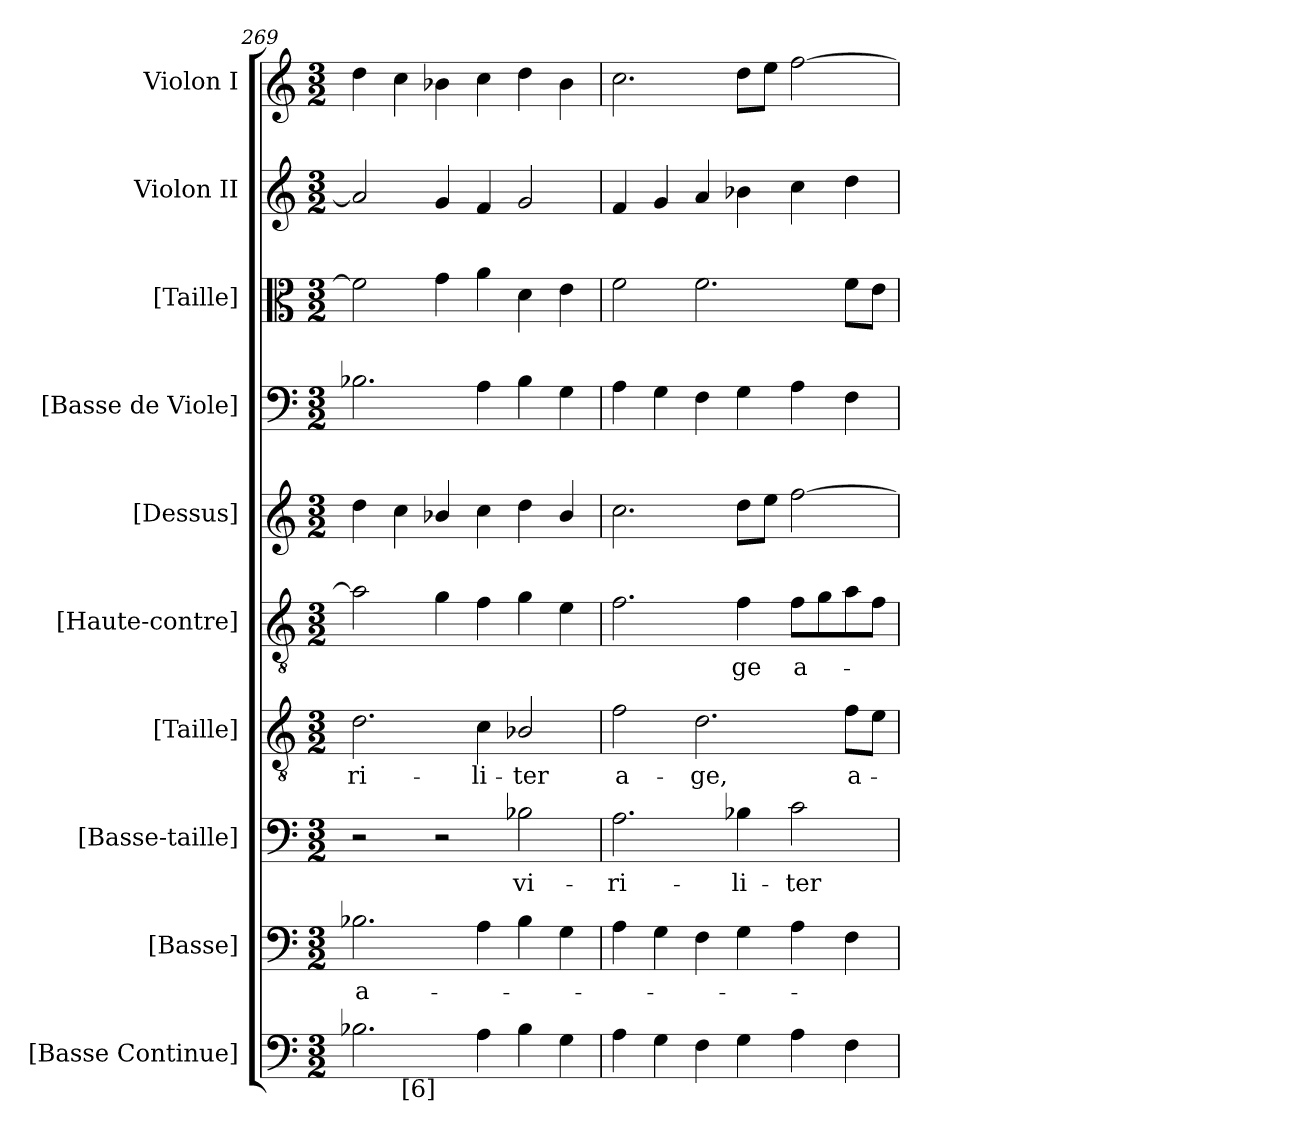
**kern	**kern	**text	**kern	**text	**kern	**text	**kern	**text	**kern	**kern	**kern	**kern	**kern
*part10	*part9	*part9	*part8	*part8	*part7	*part7	*part6	*part6	*part5	*part4	*part3	*part2	*part1
*staff10	*staff9	*staff9	*staff8	*staff8	*staff7	*staff7	*staff6	*staff6	*staff5	*staff4	*staff3	*staff2	*staff1
*I"[Basse Continue]	*I"[Basse]	*	*I"[Basse-taille]	*	*I"[Taille]	*	*I"[Haute-contre]	*	*I"[Dessus]	*I"[Basse de Viole]	*I"[Taille]	*I"Violon II	*I"Violon I
*I'B.c.	*I'B.	*	*I'B.t.	*	*I'T.	*	*I'H.C.	*	*I'D.	*	*	*I'Vln. II	*I'Vln. I
*clefF4	*clefF4	*	*clefF4	*	*clefGv2	*	*clefGv2	*	*clefG2	*clefF4	*clefC3	*clefG2	*clefG2
*	*	*	*	*	*ITrd7c12	*	*ITrd7c12	*	*	*	*	*	*
*k[]	*k[]	*	*k[]	*	*k[]	*	*k[]	*	*k[]	*k[]	*k[]	*k[]	*k[]
*M3/2	*M3/2	*	*M3/2	*	*M3/2	*	*M3/2	*	*M3/2	*M3/2	*M3/2	*M3/2	*M3/2
=269	=269	=269	=269	=269	=269	=269	=269	=269	=269	=269	=269	=269	=269
!	!	!LO:LY:b:color=#000000	!	!	!	!	!	!	!	!	!	!	!
!LO:TX:b:rj:t=[7]	!	!	!	!	!	!	!	!	!	!	!	!	!
!	!	!	!	!	!	!LO:LY:b:color=#000000	!	!	!	!	!	!	!
*^	*	*	*	*	*	*	*	*	*	*	*	*	*
2.B-Xi\	2ryy	2.B-Xi\	a-	2r	.	2.Di\	-ri-	2Ai\]	.	4ddi\	2.B-Xi\	2fi\]	2ai/]	4ddi\
.	.	.	.	.	.	.	.	.	.	4cci\	.	.	.	4cci\
!	!LO:TX:b:rj:t=[6]	!	!	!	!	!	!	!	!	!	!	!	!	!
.	1ryy	.	.	2r	.	.	.	4Gi\	.	4b-Xi/	.	4gi\	4gi/	4b-Xi\
!	!	!	!	!	!	!	!LO:LY:b:color=#000000	!	!	!	!	!	!	!
4Ai\	.	4Ai\	.	.	.	4Ci\	-li-	4Fi\	.	4cci\	4Ai\	4ai\	4fi/	4cci\
!	!	!	!	!	!LO:LY:b:color=#000000	!	!	!	!	!	!	!	!	!
!	!	!	!	!	!	!	!LO:LY:b:color=#000000	!	!	!	!	!	!	!
4B-i\	.	4B-i\	.	2B-Xi\	vi-	2BB-Xi/	-ter	4Gi\	.	4ddi\	4B-i\	4di\	2gi/	4ddi\
4Gi\	.	4Gi\	.	.	.	.	.	4Ei\	.	4b-i/	4Gi\	4ei\	.	4b-i\
*v	*v	*	*	*	*	*	*	*	*	*	*	*	*	*
!!LO:PB:g=z
=270	=270	=270	=270	=270	=270	=270	=270	=270	=270	=270	=270	=270	=270
*^	*	*	*	*	*	*	*	*	*	*	*	*	*
!	!	!	!	!	!LO:LY:b:color=#000000	!	!	!	!	!	!	!	!	!
*v	*v	*	*	*	*	*	*	*	*	*	*	*	*	*
*^	*	*	*	*	*	*	*	*	*	*	*	*	*
!LO:TX:b:rj:t=6	!	!	!	!	!	!	!	!	!	!	!	!	!	!
!	!	!	!	!	!	!	!LO:LY:b:color=#000000	!	!	!	!	!	!	!
*v	*v	*	*	*	*	*	*	*	*	*	*	*	*	*
4Ai\	4Ai\	.	2.Ai\	-ri-	2Fi\	a-	2.Fi\	.	2.cci\	4Ai\	2fi\	4fi/	2.cci\
4Gi\	4Gi\	.	.	.	.	.	.	.	.	4Gi\	.	4gi/	.
!	!	!	!	!	!	!LO:LY:b:color=#000000	!	!	!	!	!	!	!
4Fi\	4Fi\	.	.	.	2.Di\	-ge,	.	.	.	4Fi\	2.fi\	4ai/	.
!	!	!	!	!LO:LY:b:color=#000000	!	!	!	!	!	!	!	!	!
!	!	!	!	!	!	!	!	!LO:LY:b:color=#000000	!	!	!	!	!
4Gi\	4Gi\	.	4B-Xi\	-li-	.	.	4Fi\	-ge	8ddi\L	4Gi\	.	4b-Xi\	8ddi\L
.	.	.	.	.	.	.	.	.	8eei\J	.	.	.	8eei\J
!	!	!	!	!LO:LY:b:color=#000000	!	!	!	!	!	!	!	!	!
!	!	!	!	!	!	!	!	!LO:LY:b:color=#000000	!	!	!	!	!
4Ai\	4Ai\	.	2ci\	-ter	.	.	8Fi\L	a-	[2ffi\	4Ai\	.	4cci\	[2ffi\
.	.	.	.	.	.	.	8Gi\	.	.	.	.	.	.
!	!	!	!	!	!	!LO:LY:b:color=#000000	!	!	!	!	!	!	!
4Fi\	4Fi\	.	.	.	8Fi\L	a-	8Ai\	.	.	4Fi\	8fi\L	4ddi\	.
.	.	.	.	.	8Ei\J	.	8Fi\J	.	.	.	8ei\J	.	.
=	=	=	=	=	=	=	=	=	=	=	=	=	=
*-	*-	*-	*-	*-	*-	*-	*-	*-	*-	*-	*-	*-	*-
